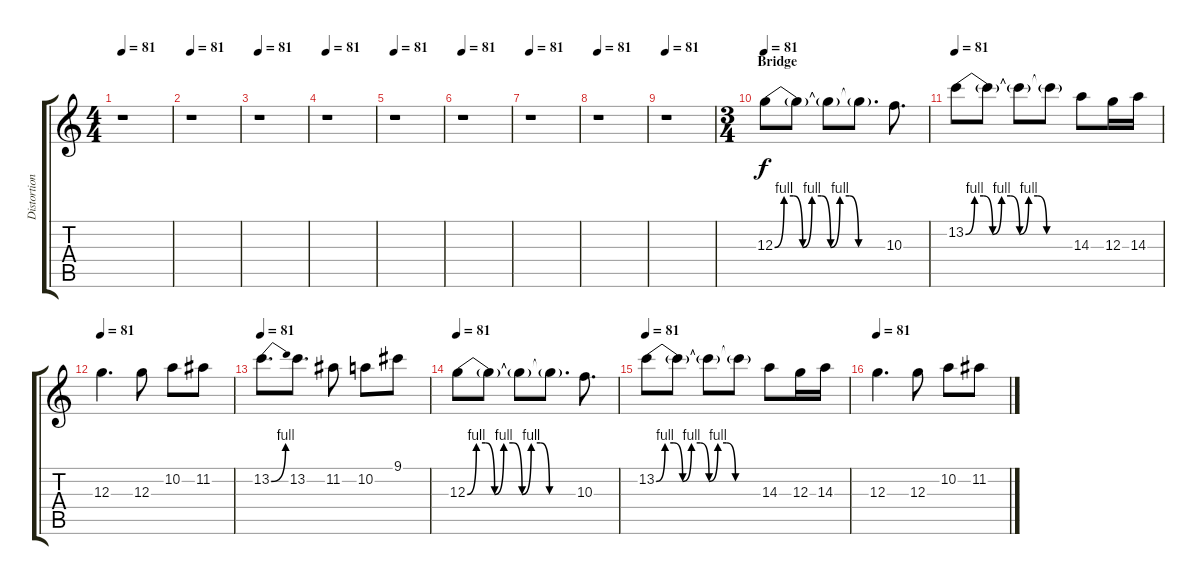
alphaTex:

\track ("Distortion Guitar" "Distortion") {instrument distortionguitar}
\staff {score tabs}
\tuning (E4 B3 G3 D3 A2 D2) {hide}
\ts (4 4)
\tempo 81
\clef g2
\ks c
r.1{dy f} |
\tempo 81
r.1 |
\tempo 81
r.1 |
\tempo 81
r.1 |
\tempo 81
r.1 |
\tempo 81
r.1 |
\tempo 81
r.1 |
\tempo 81
r.1 |
\tempo 81
r.1 |
\ts (3 4)
\section ("" "Bridge")
\tempo 81
12.3{be (custom 0 0 5 4 10 4 15 0 20 4 25 4 30 0 35 4 40 4 45 0 60 0)}.8 12.3{t}.8 12.3{t}.8 12.3{t}.8{d} 10.3.8{d} |
\tempo 81
13.2{be (custom 0 0 5 4 10 4 15 0 20 4 25 4 30 0 35 4 40 4 45 0 60 0)}.8 13.2{t}.8 13.2{t}.8 13.2{t}.8 14.3.8 12.3.16 14.3.16 |
\tempo 81
12.3.4{d} 12.3.8 10.2.8 11.2.8 |
\tempo 81
13.2{be (bend 0 0 60 4)}.8{d} 13.2.8{d} 11.2.8 10.2.8 9.1.8 |
\tempo 81
12.3{be (custom 0 0 5 4 10 4 15 0 20 4 25 4 30 0 35 4 40 4 45 0 60 0)}.8 12.3{t}.8 12.3{t}.8 12.3{t}.8{d} 10.3.8{d} |
\tempo 81
13.2{be (custom 0 0 5 4 10 4 15 0 20 4 25 4 30 0 35 4 40 4 45 0 60 0)}.8 13.2{t}.8 13.2{t}.8 13.2{t}.8 14.3.8 12.3.16 14.3.16 |
\tempo 81
12.3.4{d} 12.3.8 10.2.8 11.2.8
